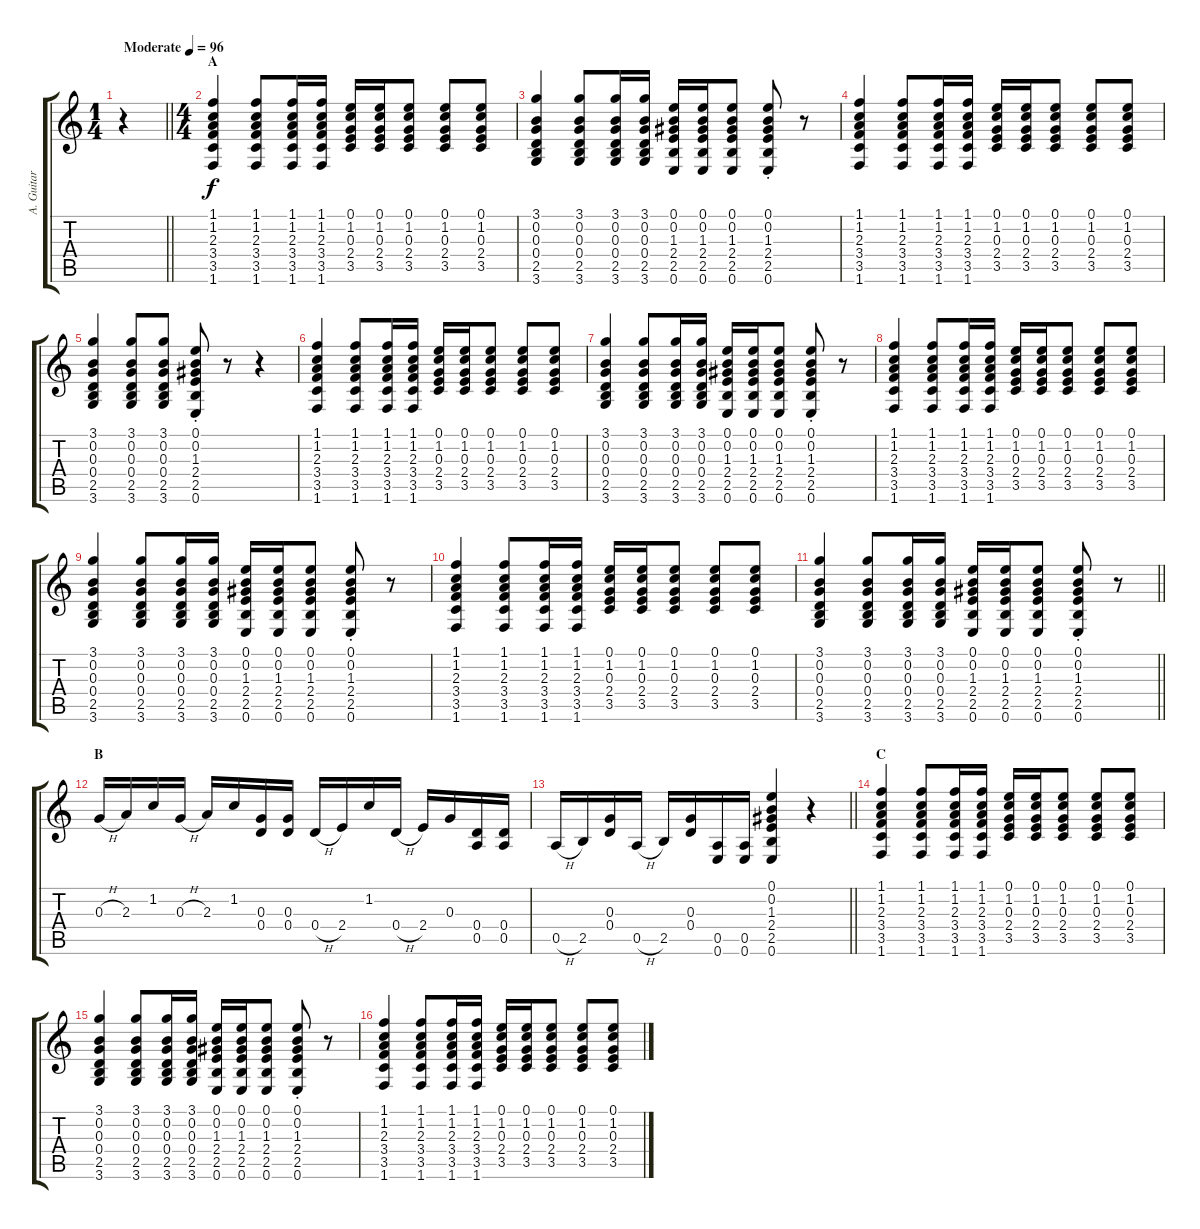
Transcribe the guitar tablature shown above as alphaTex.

\track ("A. Guitar" "A. Guitar") {instrument acousticguitarsteel}
\staff {score tabs}
\tuning (E4 B3 G3 D3 A2 E2) {hide}
\ts (1 4)
\tempo (96 "Moderate")
\clef g2
\barLineRight lightlight
\ks c
r.4{dy f instrument acousticguitarsteel} |
\ts (4 4)
\section ("" "A")
(1.1 1.2 2.3 3.4 3.5 1.6).4 (1.1 1.2 2.3 3.4 3.5 1.6).8 (1.1 1.2 2.3 3.4 3.5 1.6).16 (1.1 1.2 2.3 3.4 3.5 1.6).16 (0.1 1.2 0.3 2.4 3.5).16 (0.1 1.2 0.3 2.4 3.5).16 (0.1 1.2 0.3 2.4 3.5).8 (0.1 1.2 0.3 2.4 3.5).8 (0.1 1.2 0.3 2.4 3.5).8 |
(3.1 0.2 0.3 0.4 2.5 3.6).4 (3.1 0.2 0.3 0.4 2.5 3.6).8 (3.1 0.2 0.3 0.4 2.5 3.6).16 (3.1 0.2 0.3 0.4 2.5 3.6).16 (0.1 0.2 1.3 2.4 2.5 0.6).16 (0.1 0.2 1.3 2.4 2.5 0.6).16 (0.1 0.2 1.3 2.4 2.5 0.6).8 (0.1{st} 0.2{st} 1.3{st} 2.4{st} 2.5{st} 0.6{st}).8 r.8 |
(1.1 1.2 2.3 3.4 3.5 1.6).4 (1.1 1.2 2.3 3.4 3.5 1.6).8 (1.1 1.2 2.3 3.4 3.5 1.6).16 (1.1 1.2 2.3 3.4 3.5 1.6).16 (0.1 1.2 0.3 2.4 3.5).16 (0.1 1.2 0.3 2.4 3.5).16 (0.1 1.2 0.3 2.4 3.5).8 (0.1 1.2 0.3 2.4 3.5).8 (0.1 1.2 0.3 2.4 3.5).8 |
(3.1 0.2 0.3 0.4 2.5 3.6).4 (3.1 0.2 0.3 0.4 2.5 3.6).8 (3.1 0.2 0.3 0.4 2.5 3.6).8 (0.1{st} 0.2{st} 1.3{st} 2.4{st} 2.5{st} 0.6{st}).8 r.8 r.4 |
(1.1 1.2 2.3 3.4 3.5 1.6).4 (1.1 1.2 2.3 3.4 3.5 1.6).8 (1.1 1.2 2.3 3.4 3.5 1.6).16 (1.1 1.2 2.3 3.4 3.5 1.6).16 (0.1 1.2 0.3 2.4 3.5).16 (0.1 1.2 0.3 2.4 3.5).16 (0.1 1.2 0.3 2.4 3.5).8 (0.1 1.2 0.3 2.4 3.5).8 (0.1 1.2 0.3 2.4 3.5).8 |
(3.1 0.2 0.3 0.4 2.5 3.6).4 (3.1 0.2 0.3 0.4 2.5 3.6).8 (3.1 0.2 0.3 0.4 2.5 3.6).16 (3.1 0.2 0.3 0.4 2.5 3.6).16 (0.1 0.2 1.3 2.4 2.5 0.6).16 (0.1 0.2 1.3 2.4 2.5 0.6).16 (0.1 0.2 1.3 2.4 2.5 0.6).8 (0.1{st} 0.2{st} 1.3{st} 2.4{st} 2.5{st} 0.6{st}).8 r.8 |
(1.1 1.2 2.3 3.4 3.5 1.6).4 (1.1 1.2 2.3 3.4 3.5 1.6).8 (1.1 1.2 2.3 3.4 3.5 1.6).16 (1.1 1.2 2.3 3.4 3.5 1.6).16 (0.1 1.2 0.3 2.4 3.5).16 (0.1 1.2 0.3 2.4 3.5).16 (0.1 1.2 0.3 2.4 3.5).8 (0.1 1.2 0.3 2.4 3.5).8 (0.1 1.2 0.3 2.4 3.5).8 |
(3.1 0.2 0.3 0.4 2.5 3.6).4 (3.1 0.2 0.3 0.4 2.5 3.6).8 (3.1 0.2 0.3 0.4 2.5 3.6).16 (3.1 0.2 0.3 0.4 2.5 3.6).16 (0.1 0.2 1.3 2.4 2.5 0.6).16 (0.1 0.2 1.3 2.4 2.5 0.6).16 (0.1 0.2 1.3 2.4 2.5 0.6).8 (0.1{st} 0.2{st} 1.3{st} 2.4{st} 2.5{st} 0.6{st}).8 r.8 |
(1.1 1.2 2.3 3.4 3.5 1.6).4 (1.1 1.2 2.3 3.4 3.5 1.6).8 (1.1 1.2 2.3 3.4 3.5 1.6).16 (1.1 1.2 2.3 3.4 3.5 1.6).16 (0.1 1.2 0.3 2.4 3.5).16 (0.1 1.2 0.3 2.4 3.5).16 (0.1 1.2 0.3 2.4 3.5).8 (0.1 1.2 0.3 2.4 3.5).8 (0.1 1.2 0.3 2.4 3.5).8 |
\barLineRight lightlight
(3.1 0.2 0.3 0.4 2.5 3.6).4 (3.1 0.2 0.3 0.4 2.5 3.6).8 (3.1 0.2 0.3 0.4 2.5 3.6).16 (3.1 0.2 0.3 0.4 2.5 3.6).16 (0.1 0.2 1.3 2.4 2.5 0.6).16 (0.1 0.2 1.3 2.4 2.5 0.6).16 (0.1 0.2 1.3 2.4 2.5 0.6).8 (0.1{st} 0.2{st} 1.3{st} 2.4{st} 2.5{st} 0.6{st}).8 r.8 |
\section ("" "B")
0.3{h}.16 2.3.16 1.2.16 0.3{h}.16 2.3.16 1.2.16 (0.3 0.4).16 (0.3 0.4).16 0.4{h}.16 2.4.16 1.2.16 0.4{h}.16 2.4.16 0.3.16 (0.4 0.5).16 (0.4 0.5).16 |
\barLineRight lightlight
0.5{h}.16 2.5.16 (0.3 0.4).16 0.5{h}.16 2.5.16 (0.3 0.4).16 (0.5 0.6).16 (0.5 0.6).16 (0.1 0.2 1.3 2.4 2.5 0.6).4 r.4 |
\section ("" "C")
(1.1 1.2 2.3 3.4 3.5 1.6).4 (1.1 1.2 2.3 3.4 3.5 1.6).8 (1.1 1.2 2.3 3.4 3.5 1.6).16 (1.1 1.2 2.3 3.4 3.5 1.6).16 (0.1 1.2 0.3 2.4 3.5).16 (0.1 1.2 0.3 2.4 3.5).16 (0.1 1.2 0.3 2.4 3.5).8 (0.1 1.2 0.3 2.4 3.5).8 (0.1 1.2 0.3 2.4 3.5).8 |
(3.1 0.2 0.3 0.4 2.5 3.6).4 (3.1 0.2 0.3 0.4 2.5 3.6).8 (3.1 0.2 0.3 0.4 2.5 3.6).16 (3.1 0.2 0.3 0.4 2.5 3.6).16 (0.1 0.2 1.3 2.4 2.5 0.6).16 (0.1 0.2 1.3 2.4 2.5 0.6).16 (0.1 0.2 1.3 2.4 2.5 0.6).8 (0.1{st} 0.2{st} 1.3{st} 2.4{st} 2.5{st} 0.6{st}).8 r.8 |
(1.1 1.2 2.3 3.4 3.5 1.6).4 (1.1 1.2 2.3 3.4 3.5 1.6).8 (1.1 1.2 2.3 3.4 3.5 1.6).16 (1.1 1.2 2.3 3.4 3.5 1.6).16 (0.1 1.2 0.3 2.4 3.5).16 (0.1 1.2 0.3 2.4 3.5).16 (0.1 1.2 0.3 2.4 3.5).8 (0.1 1.2 0.3 2.4 3.5).8 (0.1 1.2 0.3 2.4 3.5).8
